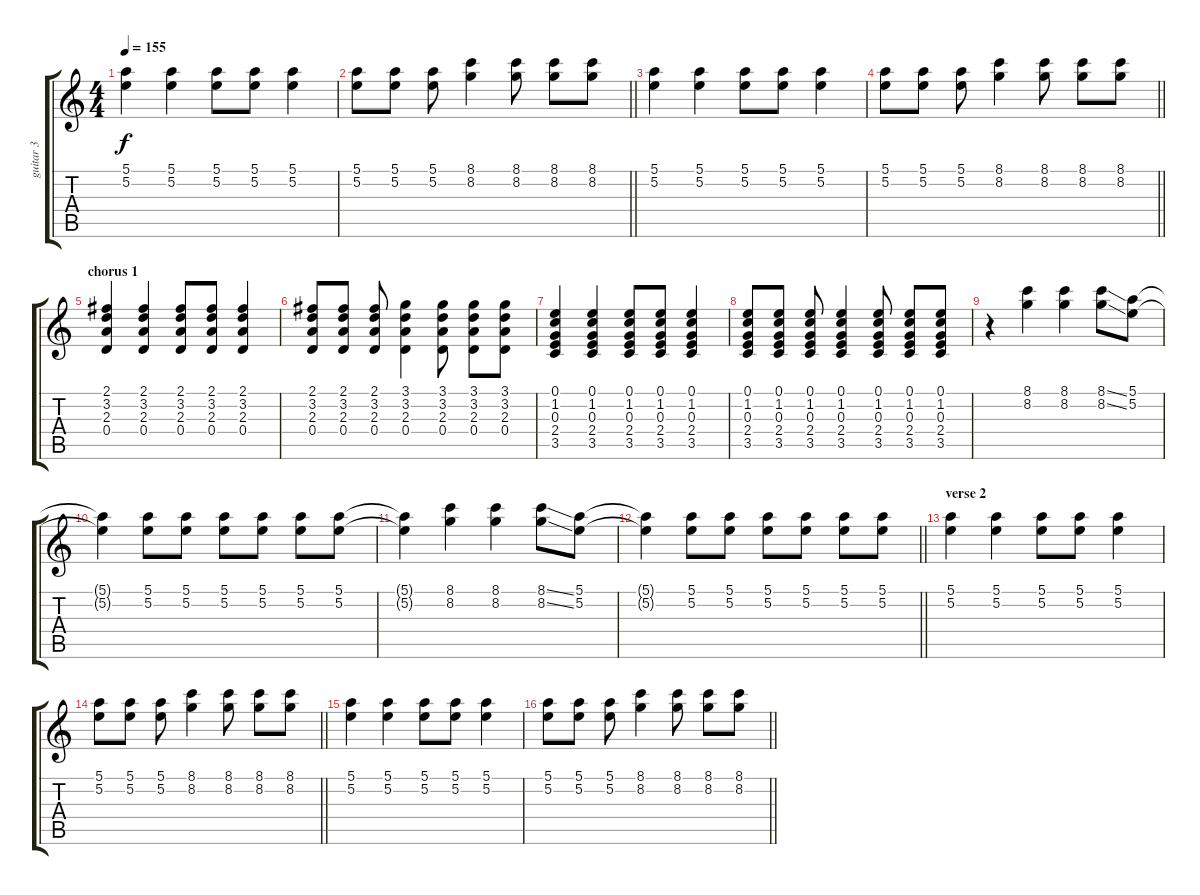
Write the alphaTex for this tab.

\track ("guitar 3" "guitar 3") {instrument electricguitarjazz}
\staff {score tabs}
\tuning (E4 B3 G3 D3 A2 E2) {hide}
\ts (4 4)
\tempo 155
\clef g2
\ks c
(5.1 5.2).4{dy f} (5.1 5.2).4 (5.1 5.2).8 (5.1 5.2).8 (5.1 5.2).4 |
\barLineRight lightlight
(5.1 5.2).8 (5.1 5.2).8 (5.1 5.2).8 (8.1 8.2).4 (8.1 8.2).8 (8.1 8.2).8 (8.1 8.2).8 |
(5.1 5.2).4 (5.1 5.2).4 (5.1 5.2).8 (5.1 5.2).8 (5.1 5.2).4 |
\barLineRight lightlight
(5.1 5.2).8 (5.1 5.2).8 (5.1 5.2).8 (8.1 8.2).4 (8.1 8.2).8 (8.1 8.2).8 (8.1 8.2).8 |
\section ("" "chorus 1")
(2.1 3.2 2.3 0.4).4 (2.1 3.2 2.3 0.4).4 (2.1 3.2 2.3 0.4).8 (2.1 3.2 2.3 0.4).8 (2.1 3.2 2.3 0.4).4 |
(2.1 3.2 2.3 0.4).8 (2.1 3.2 2.3 0.4).8 (2.1 3.2 2.3 0.4).8 (3.1 3.2 2.3 0.4).4 (3.1 3.2 2.3 0.4).8 (3.1 3.2 2.3 0.4).8 (3.1 3.2 2.3 0.4).8 |
(0.1 1.2 0.3 2.4 3.5).4 (0.1 1.2 0.3 2.4 3.5).4 (0.1 1.2 0.3 2.4 3.5).8 (0.1 1.2 0.3 2.4 3.5).8 (0.1 1.2 0.3 2.4 3.5).4 |
(0.1 1.2 0.3 2.4 3.5).8 (0.1 1.2 0.3 2.4 3.5).8 (0.1 1.2 0.3 2.4 3.5).8 (0.1 1.2 0.3 2.4 3.5).4 (0.1 1.2 0.3 2.4 3.5).8 (0.1 1.2 0.3 2.4 3.5).8 (0.1 1.2 0.3 2.4 3.5).8 |
r.4 (8.1 8.2).4 (8.1 8.2).4 (8.1{ss} 8.2{ss}).8 (5.1 5.2).8 |
(5.1{t} 5.2{t}).4 (5.1 5.2).8 (5.1 5.2).8 (5.1 5.2).8 (5.1 5.2).8 (5.1 5.2).8 (5.1 5.2).8 |
(5.1{t} 5.2{t}).4 (8.1 8.2).4 (8.1 8.2).4 (8.1{ss} 8.2{ss}).8 (5.1 5.2).8 |
\barLineRight lightlight
(5.1{t} 5.2{t}).4 (5.1 5.2).8 (5.1 5.2).8 (5.1 5.2).8 (5.1 5.2).8 (5.1 5.2).8 (5.1 5.2).8 |
\section ("" "verse 2")
(5.1 5.2).4 (5.1 5.2).4 (5.1 5.2).8 (5.1 5.2).8 (5.1 5.2).4 |
\barLineRight lightlight
(5.1 5.2).8 (5.1 5.2).8 (5.1 5.2).8 (8.1 8.2).4 (8.1 8.2).8 (8.1 8.2).8 (8.1 8.2).8 |
(5.1 5.2).4 (5.1 5.2).4 (5.1 5.2).8 (5.1 5.2).8 (5.1 5.2).4 |
\barLineRight lightlight
(5.1 5.2).8 (5.1 5.2).8 (5.1 5.2).8 (8.1 8.2).4 (8.1 8.2).8 (8.1 8.2).8 (8.1 8.2).8
